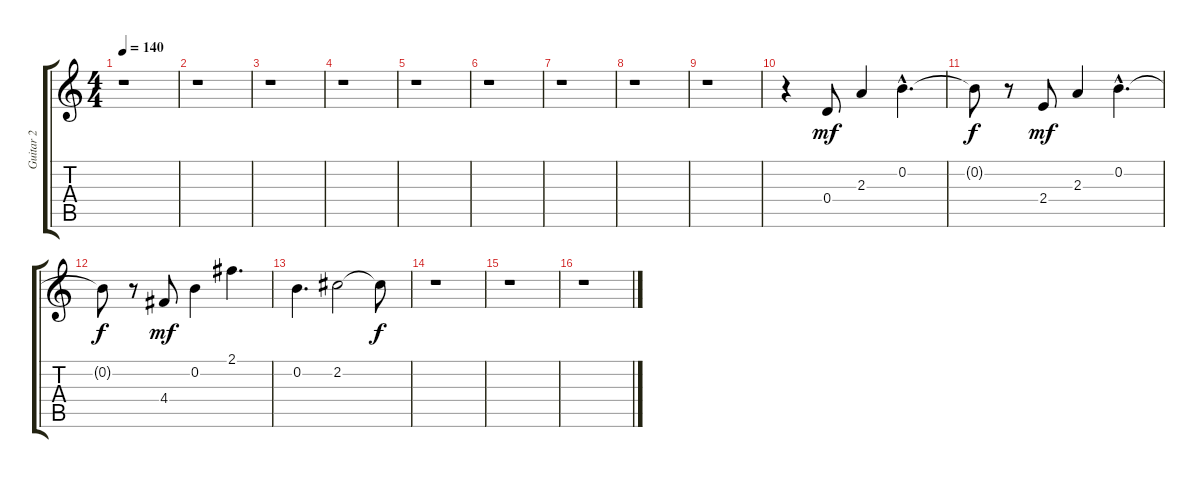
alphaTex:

\track ("Guitar 2" "Guitar 2") {instrument acousticguitarsteel}
\staff {score tabs}
\tuning (E4 B3 G3 D3 A2 E2) {hide}
\ts (4 4)
\tempo 140
\clef g2
\ks c
r.1{dy mf instrument acousticguitarsteel} |
r.1 |
r.1 |
r.1 |
r.1 |
r.1 |
r.1 |
r.1 |
r.1 |
r.4 0.4.8 2.3.4 0.2{hac}.4{d} |
0.2{t}.8{dy f} r.8 2.4.8{dy mf} 2.3.4 0.2{hac}.4{d} |
0.2{t}.8{dy f} r.8 4.4.8{dy mf} 0.2.4 2.1.4{d} |
0.2.4{d} 2.2.2 2.2{t}.8{dy f} |
r.1 |
r.1 |
r.1
